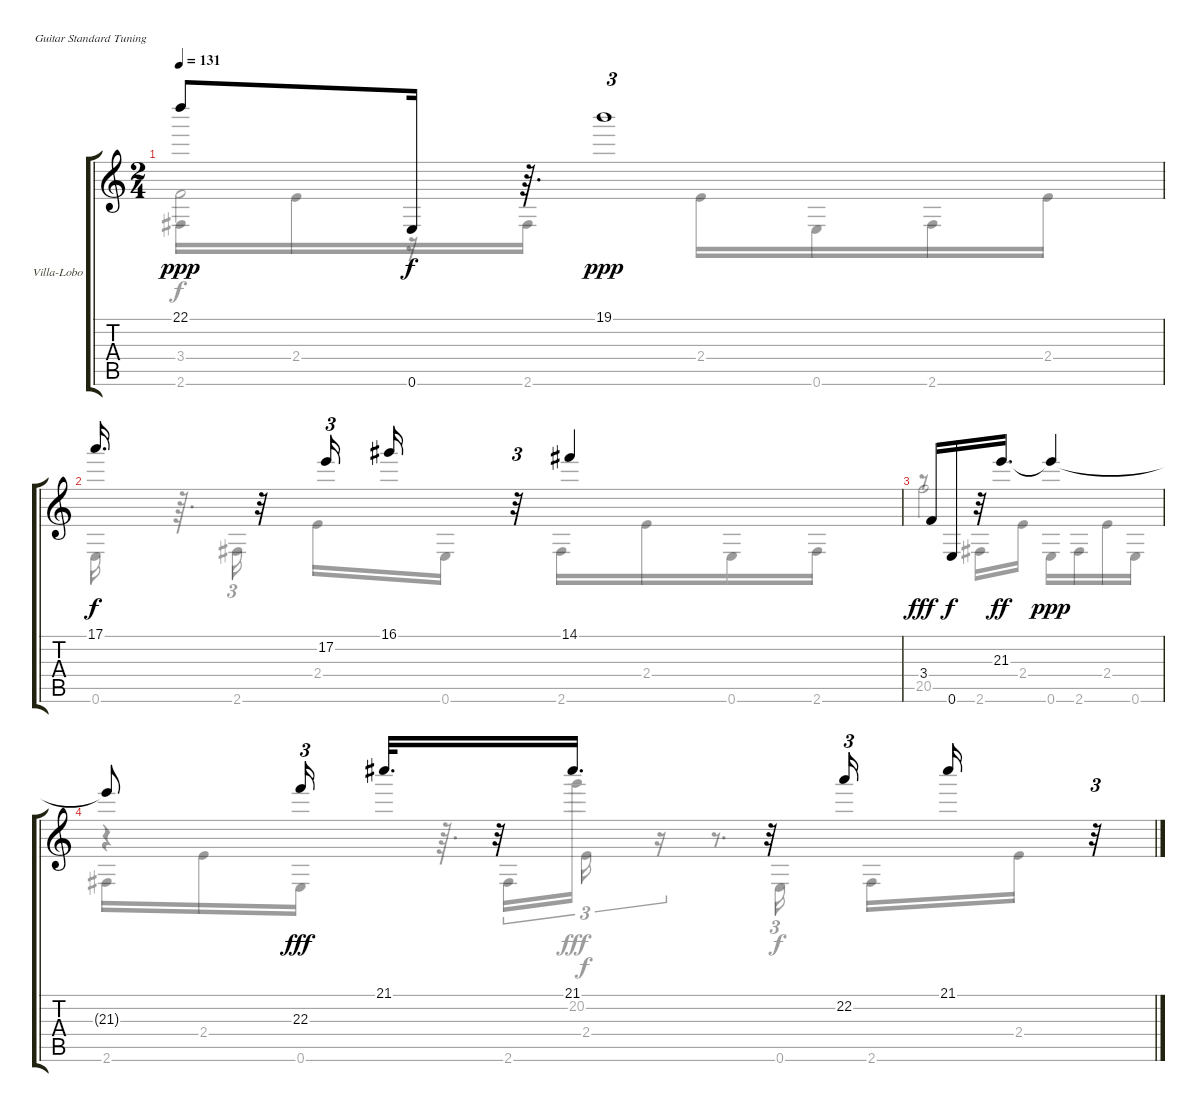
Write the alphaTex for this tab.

\bracketExtendMode groupsimilarinstruments
\firstSystemTrackNameOrientation horizontal
\otherSystemsTrackNameOrientation horizontal
\track ("Villa-Lobos" "Villa-Lobo") {instrument acousticguitarnylon}
\staff {score tabs}
\tuning (E4 B3 G3 D3 A2 E2)
\voice
\ts (2 4)
\tempo 131
\clef g2
\ks c
22.1{t}.8{dy ppp} 0.6.16{dy f} r.64{d} 19.1.1{tu (3 2) dy ppp} |
17.1.16{d dy f} r.32 17.2.16{tu (3 2)} 16.1.16 r.32{tu (3 2)} 14.1.4 |
3.4.16{dy fff} 0.6.16{dy f} r.32 21.3.16{d dy ff} 21.3{t}.4{dy ppp} |
21.3{t}.8 22.3.16{tu (3 2) dy fff} 21.1.32{d} r.32 21.1.16{d} r.32 22.2.16{tu (3 2)} 21.1.16 r.32{tu (3 2)}
\voice
\clef g2
\ottava regular
\simile none
\ks c
3.4{t}.2{dy ppp} |
0.6.16{dy f} r.64{d} 2.6.16{tu (3 2)} 2.4.16 0.6.16 2.6.16 2.4.16 0.6.16 2.6.16 |
r.8 2.6.16 2.4.16 0.6.16 2.6.16 2.4.16 0.6.16 |
2.6.16 2.4.16 0.6.16 r.64{d} 2.6.16{tu (3 2)} 20.2.16{tu (3 2) dy fff} r.16{tu (3 2)} 0.6.16{tu (3 2) dy f} 2.6.16 2.4.16
\voice
\clef g2
\ottava regular
\simile none
\ks c
2.6.16{dy f} 2.4.16 r.16 2.6.16 2.4.16 0.6.16 2.6.16 2.4.16 |
|
20.5.2{dy fff} |
r.4 2.4.16{dy f} r.8{d}
